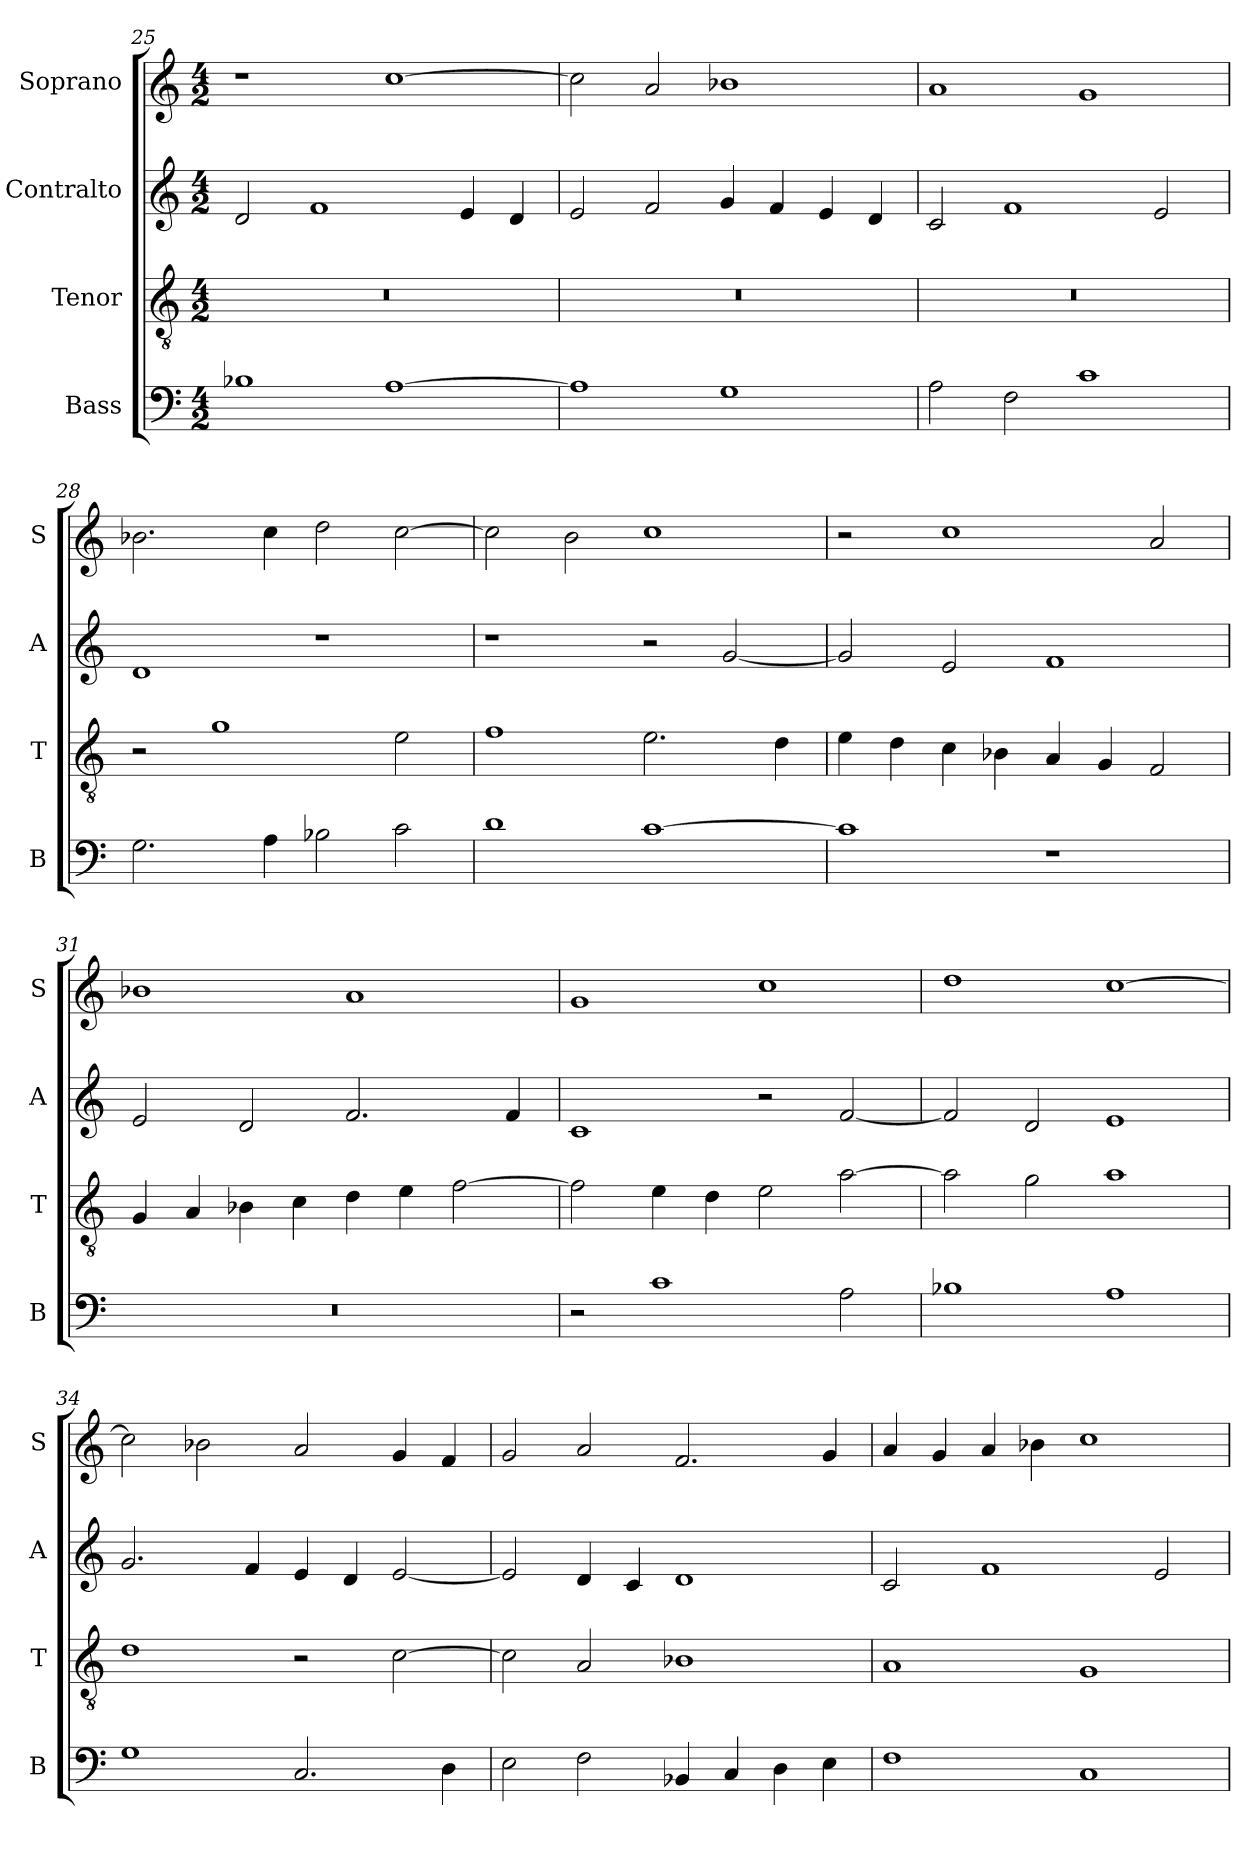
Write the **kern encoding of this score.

**kern	**kern	**kern	**kern
*part4	*part3	*part2	*part1
*staff4	*staff3	*staff2	*staff1
*I"Bass	*I"Tenor	*I"Contralto	*I"Soprano
*I'B	*I'T	*I'A	*I'S
*clefF4	*clefGv2	*clefG2	*clefG2
*k[]	*k[]	*k[]	*k[]
*M4/2	*M4/2	*M4/2	*M4/2
=25	=25	=25	=25
1B-X	0r	2d	1r
.	.	1f	.
[1A	.	.	[1cc
.	.	4e	.
.	.	4d	.
=26	=26	=26	=26
1A]	0r	2e	2cc]
.	.	2f	2a
1G	.	4g	1b-X
.	.	4f	.
.	.	4e	.
.	.	4d	.
=27	=27	=27	=27
2A	0r	2c	1a
2F	.	1f	.
1c	.	.	1g
.	.	2e	.
=28	=28	=28	=28
2.G	2r	1d	2.b-X
.	1g	.	.
4A	.	.	4cc
2B-X	.	1r	2dd
2c	2e	.	[2cc
=29	=29	=29	=29
1d	1f	1r	2cc]
.	.	.	2b
[1c	2.e	2r	1cc
.	.	[2g	.
.	4d	.	.
=30	=30	=30	=30
1c]	4e	2g]	2r
.	4d	.	.
.	4c	2e	1cc
.	4B-X	.	.
1r	4A	1f	.
.	4G	.	.
.	2F	.	2a
=31	=31	=31	=31
0r	4G	2e	1b-X
.	4A	.	.
.	4B-X	2d	.
.	4c	.	.
.	4d	2.f	1a
.	4e	.	.
.	[2f	.	.
.	.	4f	.
=32	=32	=32	=32
2r	2f]	1c	1g
1c	4e	.	.
.	4d	.	.
.	2e	2r	1cc
2A	[2a	[2f	.
=33	=33	=33	=33
1B-X	2a]	2f]	1dd
.	2g	2d	.
1A	1a	1e	[1cc
=34	=34	=34	=34
1G	1d	2.g	2cc]
.	.	.	2b-X
.	.	4f	.
2.C	2r	4e	2a
.	.	4d	.
.	[2c	[2e	4g
4D	.	.	4f
=35	=35	=35	=35
2E	2c]	2e]	2g
2F	2A	4d	2a
.	.	4c	.
4BB-X	1B-X	1d	2.f
4C	.	.	.
4D	.	.	.
4E	.	.	4g
=36	=36	=36	=36
1F	1A	2c	4a
.	.	.	4g
.	.	1f	4a
.	.	.	4b-X
1C	1G	.	1cc
.	.	2e	.
=	=	=	=
*-	*-	*-	*-
